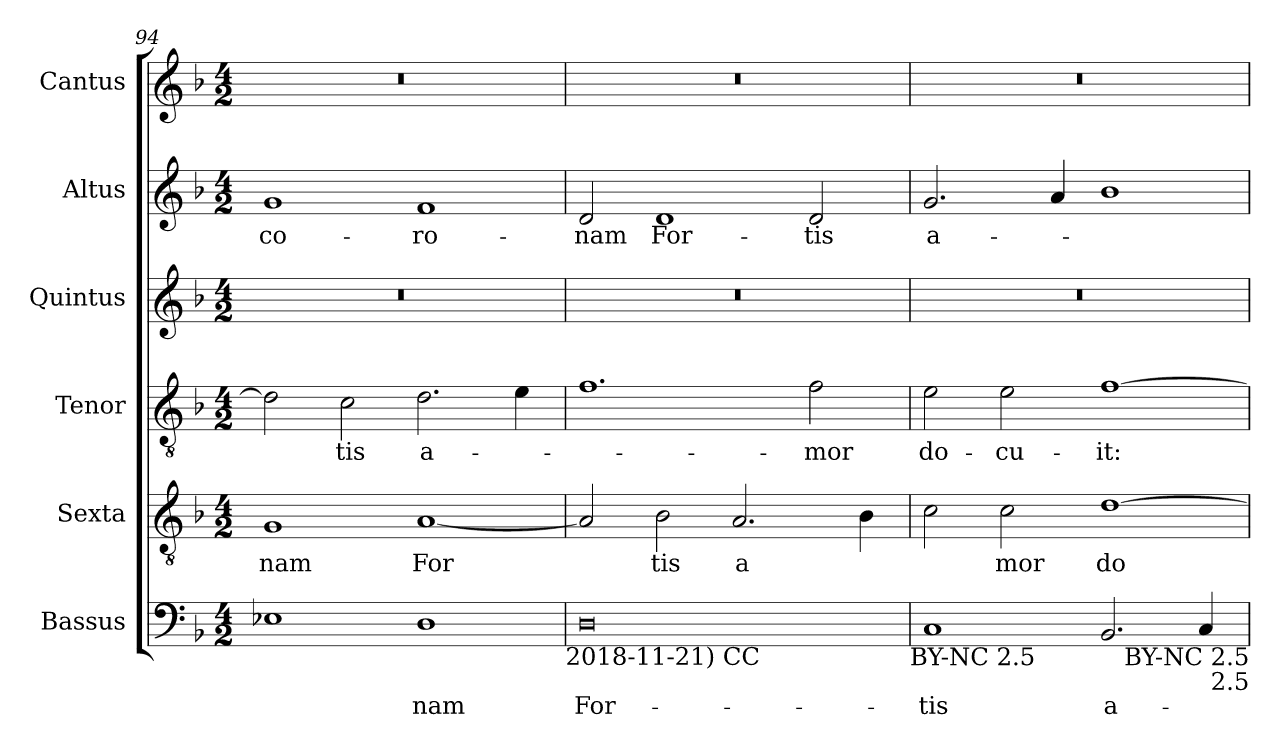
**kern	**text	**kern	**text	**kern	**text	**kern	**kern	**text	**kern
*part6	*part6	*part5	*part5	*part4	*part4	*part3	*part2	*part2	*part1
*staff6	*staff6	*staff5	*staff5	*staff4	*staff4	*staff3	*staff2	*staff2	*staff1
*I"Bassus	*	*I"Sexta	*	*I"Tenor	*	*I"Quintus	*I"Altus	*	*I"Cantus
*I'Bassus	*	*I'Sexta	*	*I'Tenor	*	*I'Quintus	*I'Altus	*	*I'Cantus
*clefF4	*	*clefGv2	*	*clefGv2	*	*clefG2	*clefG2	*	*clefG2
*k[b-]	*	*k[b-]	*	*k[b-]	*	*k[b-]	*k[b-]	*	*k[b-]
*F:	*	*F:	*	*F:	*	*F:	*F:	*	*F:
*M4/2	*	*M4/2	*	*M4/2	*	*M4/2	*M4/2	*	*M4/2
=94	=94	=94	=94	=94	=94	=94	=94	=94	=94
!	!	!	!LO:LY:b:cj	!	!	!	!	!LO:LY:b:cj	!
1E-X	.	1G	nam	2d\]	.	0r	1g	co-	0r
!	!	!	!	!	!LO:LY:b:cj	!	!	!	!
.	.	.	.	2c\	-tis	.	.	.	.
!	!LO:LY:b:cj	!	!LO:LY:b	!	!LO:LY:b:cj	!	!	!LO:LY:b:cj	!
1D	-nam	[<1A	For	2.d\	a-	.	1f	-ro-	.
.	.	.	.	4e\	.	.	.	.	.
!LO:TX:b:t=2018-11-21) CC	!	!	!	!	!	!	!	!	!
=95	=95	=95	=95	=95	=95	=95	=95	=95	=95
!	!LO:LY:b:cj	!	!	!	!	!	!	!LO:LY:b:cj	!
0D	For-	2A/]	.	1.f	.	0r	2d/	-nam	0r
!	!	!	!LO:LY:b:cj	!	!	!	!	!LO:LY:b:cj	!
.	.	2B-\	tis	.	.	.	1d	For-	.
!	!	!	!LO:LY:b:cj	!	!	!	!	!	!
.	.	2.A/	a	.	.	.	.	.	.
!	!	!	!	!	!LO:LY:b:cj	!	!	!LO:LY:b:cj	!
.	.	.	.	2f\	-mor	.	2d/	-tis	.
.	.	4B-\	.	.	.	.	.	.	.
!LO:TX:b:t=BY-NC 2.5	!	!	!	!	!	!	!	!	!
=96	=96	=96	=96	=96	=96	=96	=96	=96	=96
!	!LO:LY:b:cj	!	!	!	!LO:LY:b:cj	!	!	!LO:LY:b:cj	!
1C	-tis	2c\	.	2e\	do-	0r	2.g/	a-	0r
!	!	!	!LO:LY:b:cj	!	!LO:LY:b:cj	!	!	!	!
.	.	2c\	mor	2e\	-cu-	.	.	.	.
.	.	.	.	.	.	.	4a/	.	.
!	!LO:LY:b:cj	!	!LO:LY:b:cj	!	!LO:LY:b:cj	!	!	!	!
2.BB-/	a-	[>1d	do	[>1f	-it:	.	1b-	.	.
4C/	.	.	.	.	.	.	.	.	.
!LO:TX:b:t=BY-NC 2.5	!	!	!	!	!	!	!	!	!
!LO:TX:b:t=2.5	!	!	!	!	!	!	!	!	!
=	=	=	=	=	=	=	=	=	=
*-	*-	*-	*-	*-	*-	*-	*-	*-	*-
